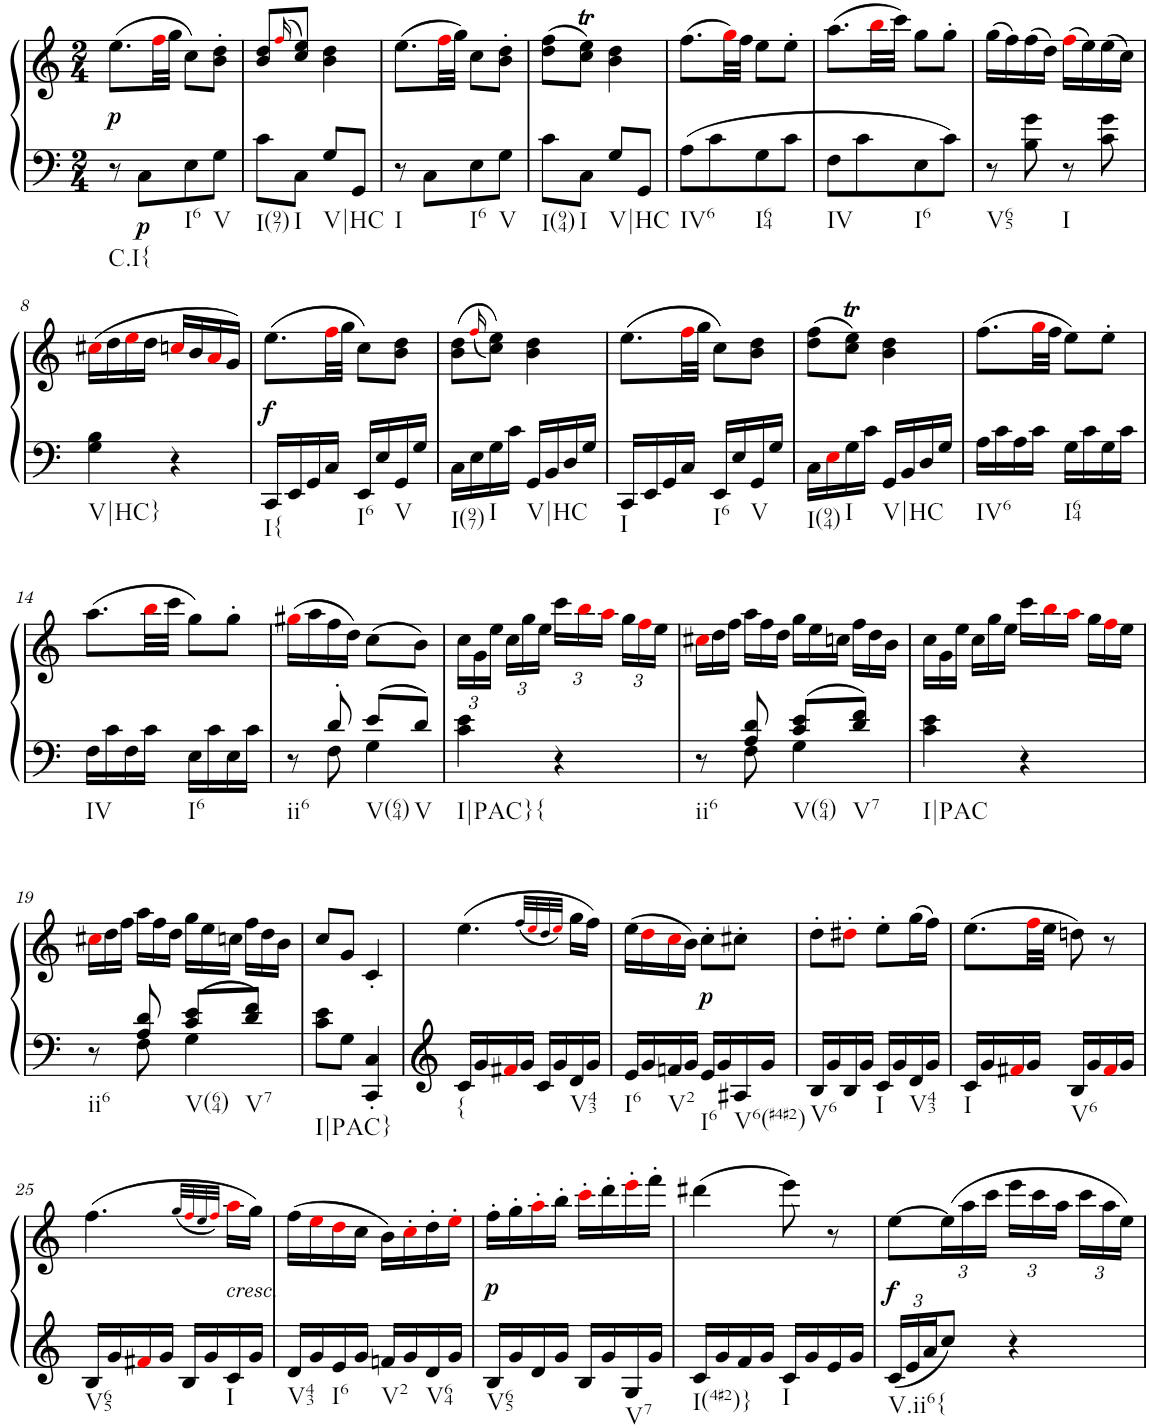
**kern	**kern	**dynam
*part1	*part1	*part1
*staff2	*staff1	*staff1/2
*I"Piano, Piano right	*	*
*I'Pno.	*	*
*clefF4	*clefG2	*
*k[]	*k[]	*
*M2/4	*M2/4	*
=1	=1	=1
!LO:TX:b:t=C.I{	!	!
!	!	!LO:DY:b
8r	(8.ee\L	p
!	!	!LO:DY:b=2
8C\L	.	p
.	32ffi\LL	.
.	32gg\JJJ	.
!LO:TX:b:t=I6	!	!
8E\	8cc\L)	.
!LO:TX:b:t=V	!	!
8G\J	8b\' 8dd\'J	.
=2	=2	=2
!LO:TX:b:t=I(97)	!	!
8c\L	8b/ 8dd/L	.
.	(>16qffi/	.
!LO:TX:b:t=I	!	!
8C\J	8cc/ 8ee/J)	.
!LO:TX:b:t=V|HC	!	!
8G/L	4b\ 4dd\	.
8GG/J	.	.
=3	=3	=3
!LO:TX:b:t=I	!	!
8r	(>8.ee\L	.
8C\L	.	.
.	32ffi\LL	.
.	32gg\JJJ)	.
!LO:TX:b:t=I6	!	!
8E\	8cc\L	.
!LO:TX:b:t=V	!	!
8G\J	8b\' 8dd\'J	.
=4	=4	=4
!LO:TX:b:t=I(94)	!	!
8c\L	(8dd\ 8ff\L	.
!LO:TX:b:t=I	!	!
8C\J	8cc\T 8ee\TJ)	.
!LO:TX:b:t=V|HC	!	!
8G/L	4b\ 4dd\	.
8GG/J	.	.
=5	=5	=5
!LO:TX:b:t=IV6	!	!
8A\L	(8.ff\L	.
8c\	.	.
.	32ggi\LL)	.
.	32ff\JJJ	.
!LO:TX:b:t=I64	!	!
8G\	8ee\L	.
8c\J	8ee'\J	.
=6	=6	=6
!LO:TX:b:t=IV	!	!
8F\L	(8.aa\L	.
8c\	.	.
.	32bbi\LL	.
.	32ccc\JJJ)	.
!LO:TX:b:t=I6	!	!
8E\	8gg\L	.
8c\J	8gg'\J	.
=7	=7	=7
!LO:TX:b:t=V65	!	!
8r	(16gg\LL	.
.	16ff\)	.
8B\ 8g\	(16ff\	.
.	16dd\JJ)	.
!LO:TX:b:t=I	!	!
8r	(16ffi\LL	.
.	16ee\)	.
8c\ 8g\	(16ee\	.
.	16cc\JJ)	.
!!LO:LB:g=z
=8	=8	=8
!LO:TX:b:t=V|HC}	!	!
4G\ 4B\	(16cc#Xi\LL	.
.	16dd\	.
.	16eei\	.
.	16dd\JJ	.
4r	16ccni/LL	.
.	16b/	.
.	16ai/	.
.	16g/JJ)	.
=9	=9	=9
!LO:TX:b:t=I{	!	!
!	!	!LO:DY:b
16CC/LL	(8.ee\L	f
16EE/	.	.
16GG/	.	.
16C/JJ	32ffi\LL	.
.	32gg\JJJ	.
!LO:TX:b:t=I6	!	!
16EE/LL	8cc\L)	.
16E/	.	.
!LO:TX:b:t=V	!	!
16GG/	8b\ 8dd\J	.
16G/JJ	.	.
=10	=10	=10
!LO:TX:b:t=I(97)	!	!
16C\LL	(8b\ 8dd\L	.
16E\	.	.
.	(16qffi/	.
!LO:TX:b:t=I	!	!
16G\	8cc\ 8ee\J))	.
16c\JJ	.	.
!LO:TX:b:t=V|HC	!	!
16GG/LL	4b\ 4dd\	.
16BB/	.	.
16D/	.	.
16G/JJ	.	.
=11	=11	=11
!LO:TX:b:t=I	!	!
16CC/LL	(8.ee\L	.
16EE/	.	.
16GG/	.	.
16C/JJ	32ffi\LL	.
.	32gg\JJJ	.
!LO:TX:b:t=I6	!	!
16EE/LL	8cc\L)	.
16E/	.	.
!LO:TX:b:t=V	!	!
16GG/	8b\ 8dd\J	.
16G/JJ	.	.
=12	=12	=12
!LO:TX:b:t=I(94)	!	!
16C\LL	(8dd\ 8ff\L	.
16Ei\	.	.
!LO:TX:b:t=I	!	!
16G\	8cc\T 8ee\TJ)	.
16c\JJ	.	.
!LO:TX:b:t=V|HC	!	!
16GG/LL	4b\ 4dd\	.
16BB/	.	.
16D/	.	.
16G/JJ	.	.
=13	=13	=13
!LO:TX:b:t=IV6	!	!
16A\LL	(8.ff\L	.
16c\	.	.
16A\	.	.
16c\JJ	32ggi\LL	.
.	32ff\JJJ	.
!LO:TX:b:t=I64	!	!
16G\LL	8ee\L)	.
16c\	.	.
16G\	8ee'\J	.
16c\JJ	.	.
!!LO:LB:g=z
=14	=14	=14
!LO:TX:b:t=IV	!	!
16F\LL	(8.aa\L	.
16c\	.	.
16F\	.	.
16c\JJ	32bbi\LL	.
.	32ccc\JJJ	.
!LO:TX:b:t=I6	!	!
16E\LL	8gg\L)	.
16c\	.	.
16E\	8gg'\J	.
16c\JJ	.	.
=15	=15	=15
*^	*	*
!LO:TX:b:t=ii6	!	!	!
8r	8ryy	(16gg#Xi\LL	.
.	.	16aa\	.
8d'/	8F\	16ff\	.
.	.	16dd\JJ)	.
!LO:TX:b:t=V(64)	!	!	!
8e/L	4G\	(8cc\L	.
!LO:TX:b:t=V	!	!	!
8d/J	.	8b\J)	.
*v	*v	*	*
=16	=16	=16
*	*Xbrackettup	*
!LO:TX:b:t=I|PAC}{	!	!
4c\ 4e\	24cc\LL	.
.	24g\	.
.	24ee\JJ	.
.	24cc\LL	.
.	24gg\	.
.	24ee\JJ	.
4r	24ccc\LL	.
.	24bbi\	.
.	24aai\JJ	.
.	24gg\LL	.
.	24ffi\	.
.	24ee\JJ	.
=17	=17	=17
*^	*	*
*	*	*Xtuplet	*
!LO:TX:b:t=ii6	!	!	!
8r	8ryy	24cc#Xi\LL	.
.	.	24dd\	.
.	.	24ff\JJ	.
8A/ 8d/	8F\	24aa\LL	.
.	.	24ff\	.
.	.	24dd\JJ	.
!LO:TX:b:t=V(64)	!	!	!
8c/ 8e/L	4G\	24gg\LL	.
.	.	24ee\	.
.	.	24ccn\JJ	.
!LO:TX:b:t=V7	!	!	!
8d/ 8f/J	.	24ff\LL	.
.	.	24dd\	.
.	.	24b\JJ	.
*v	*v	*	*
=18	=18	=18
!LO:TX:b:t=I|PAC	!	!
4c\ 4e\	24cc\LL	.
.	24g\	.
.	24ee\JJ	.
.	24cc\LL	.
.	24gg\	.
.	24ee\JJ	.
4r	24ccc\LL	.
.	24bbi\	.
.	24aai\JJ	.
.	24gg\LL	.
.	24ffi\	.
.	24ee\JJ	.
!!LO:LB:g=z
=19	=19	=19
*^	*	*
!LO:TX:b:t=ii6	!	!	!
8r	8ryy	24cc#Xi\LL	.
.	.	24dd\	.
.	.	24ff\JJ	.
8A/ 8d/	8F\	24aa\LL	.
.	.	24ff\	.
.	.	24dd\JJ	.
!LO:TX:b:t=V(64)	!	!	!
8c/ 8e/L	4G\	24gg\LL	.
.	.	24ee\	.
.	.	24ccn\JJ	.
!LO:TX:b:t=V7	!	!	!
8d/ 8f/J	.	24ff\LL	.
.	.	24dd\	.
.	.	24b\JJ	.
*v	*v	*	*
=20	=20	=20
!LO:TX:b:t=I|PAC}	!	!
8c\ 8e\L	8cc/L	.
8G\J	8g/J	.
4CC/' 4C/'	4c'/	.
=21	=21	=21
!LO:TX:b:t={	!	!
16c/LL	(4.ee\	.
16g/	.	.
16f#Xi/	.	.
16g/JJ	.	.
16c/LL	.	.
16g/	.	.
.	(32qff/LLL	.
.	32qeei/	.
.	32qdd/	.
.	32qeei/JJJ)	.
!LO:TX:b:t=V43	!	!
16d/	16gg\LL	.
16g/JJ	16ff\JJ)	.
=22	=22	=22
!LO:TX:b:t=I6	!	!
16e/LL	(16ee\LL	.
16g/	16ddi\	.
!LO:TX:b:t=V2	!	!
16fn/	16cci\	.
16g/JJ	16b\JJ)	.
!LO:TX:b:t=I6	!	!
!	!	!LO:DY:b
16e/LL	8cc'\L	p
16g/	.	.
!LO:TX:b:t=V6(#4#2)	!	!
16A#X/	8cc#X'\J	.
16g/JJ	.	.
=23	=23	=23
!LO:TX:b:t=V6	!	!
16B/LL	8dd'\L	.
16g/	.	.
16B/	8dd#X'i\J	.
16g/JJ	.	.
!LO:TX:b:t=I	!	!
16c/LL	8ee'\L	.
16g/	.	.
!LO:TX:b:t=V43	!	!
16d/	(16gg\L	.
16g/JJ	16ff\JJ)	.
=24	=24	=24
!LO:TX:b:t=I	!	!
16c/LL	(8.ee\L	.
16g/	.	.
16f#Xi/	.	.
16g/JJ	32ffi\LL	.
.	32ee\JJJ	.
!LO:TX:b:t=V6	!	!
16B/LL	8ddn\)	.
16g/	.	.
16f#i/	8r	.
16g/JJ	.	.
!!LO:LB:g=z
=25	=25	=25
!LO:TX:b:t=V65	!	!
16B/LL	(4.ff\	.
16g/	.	.
16f#Xi/	.	.
16g/JJ	.	.
16B/LL	.	.
16g/	.	.
.	(32qgg/LLL	.
.	32qffi/	.
.	32qee/	.
.	32qffi/JJJ)	.
!	!LO:TX:b:i:t=cresc.	!
!LO:TX:b:t=I	!	!
16c/	16aai\LL	.
16g/JJ	16gg\JJ)	.
=26	=26	=26
!LO:TX:b:t=V43	!	!
16d/LL	(16ff\LL	.
16g/	16eei\	.
!LO:TX:b:t=I6	!	!
16e/	16ddi\	.
16g/JJ	16cc\JJ	.
!LO:TX:b:t=V2	!	!
16fn/LL	16b\LL)	.
16g/	16cc'i\	.
!LO:TX:b:t=V64	!	!
16d/	16dd'\	.
16g/JJ	16ee'i\JJ	.
=27	=27	=27
!LO:TX:b:t=V65	!	!
!	!	!LO:DY:b
16B/LL	16ff'\LL	p
16g/	16gg'\	.
16d/	16aa'i\	.
16g/JJ	16bb'\JJ	.
16B/LL	16ccc'i\LL	.
16g/	16ddd'\	.
!LO:TX:b:t=V7	!	!
16G/	16eee'i\	.
16g/JJ	16fff'\JJ	.
=28	=28	=28
!LO:TX:b:t=I(4#2)}	!	!
16c/LL	(4ddd#X\	.
16g/	.	.
16f/	.	.
16g/JJ	.	.
!LO:TX:b:t=I	!	!
16c/LL	8eee\)	.
16g/	.	.
16e/	8r	.
16g/JJ	.	.
=29	=29	=29
*Xbrackettup	*	*
!LO:TX:b:t=V.ii6{	!	!
!	!	!LO:DY:b
24c/LL	[8ee\L	f
24e/	.	.
24a/J	.	.
*	*tuplet	*
8cc/J	(24ee\L]	.
.	24aa\	.
.	24ccc\JJ	.
4r	24eee\LL	.
.	24ccc\	.
.	24aa\JJ	.
.	24ccc\LL	.
.	24aa\	.
.	24ee\JJ)	.
=	=	=
*-	*-	*-
